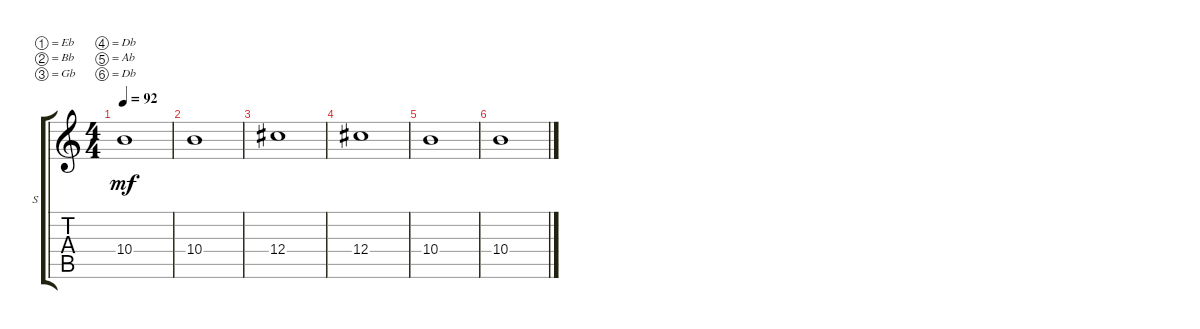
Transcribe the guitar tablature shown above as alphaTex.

\defaultSystemsLayout 4
\bracketExtendMode groupsimilarinstruments
\firstSystemTrackNameOrientation horizontal
\otherSystemsTrackNameOrientation horizontal
\track ("Synth" "S") {instrument acousticguitarnylon}
\staff {score tabs}
\tuning (Eb4 Bb3 Gb3 Db3 Ab2 Db2)
\ts (4 4)
\tempo 92
\clef g2
\ks c
10.4.1{dy mf} |
10.4.1 |
12.4.1 |
12.4.1 |
10.4.1 |
10.4.1
